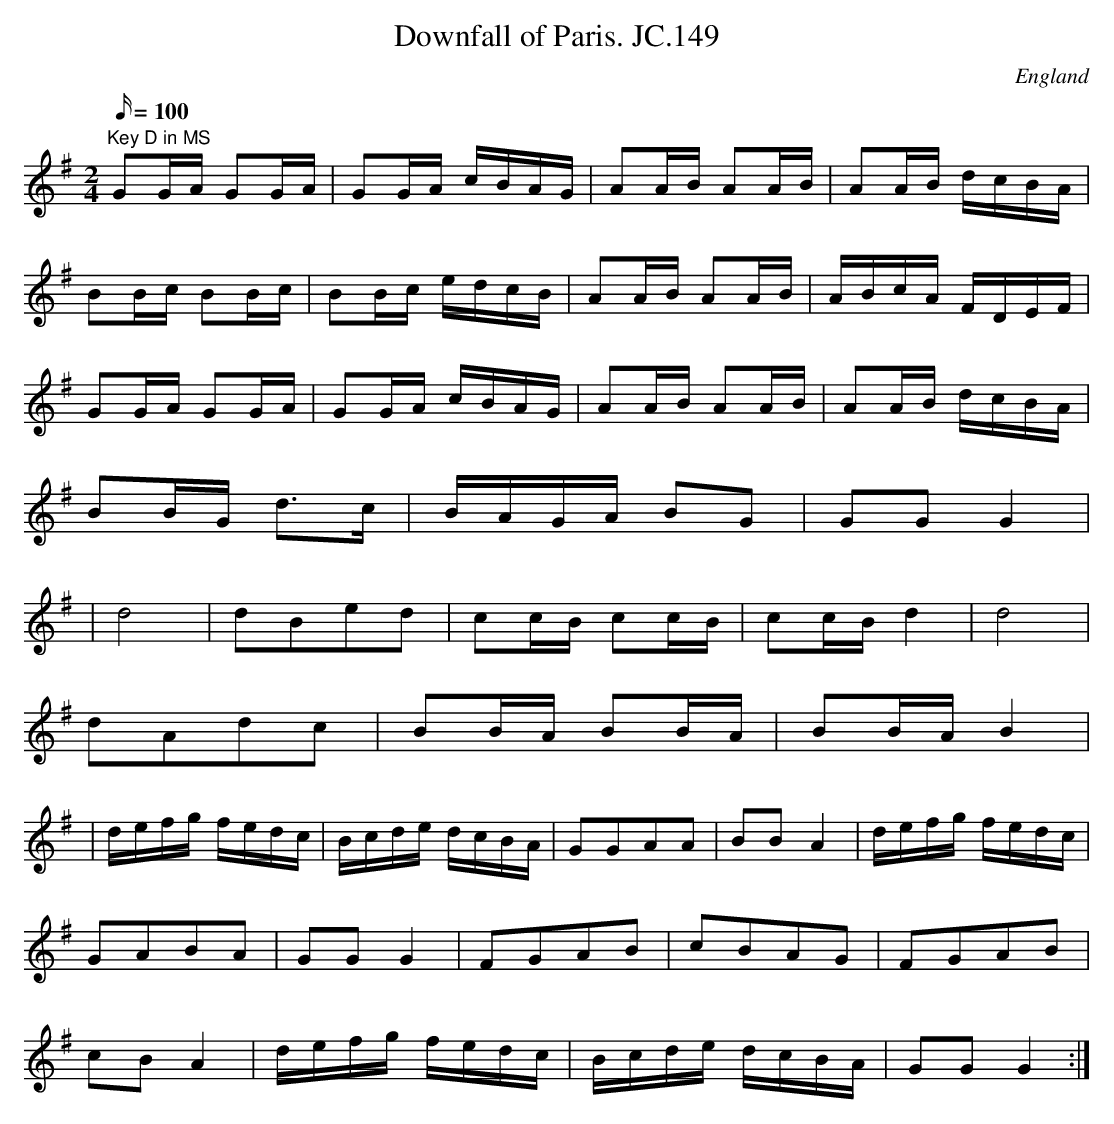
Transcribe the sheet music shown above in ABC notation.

X:1
T:Downfall of Paris. JC.149
M:2/4
L:1/16
Q:100
O:England
K:G
"Key D in MS"G2GA G2GA|G2GA cBAG|A2AB A2AB|A2AB dcBA|!
B2Bc B2Bc|B2Bc edcB|A2AB A2AB|ABcA FDEF|!
G2GA G2GA|G2GA cBAG|A2AB A2AB|A2AB dcBA|!
B2BG d3c|BAGA B2G2|G2G2 G4|!
|d8|d2B2e2d2|c2cB c2cB|c2cB d4|d8|!
d2A2d2c2|B2BA B2BA|B2BA B4|!
|defg fedc|Bcde dcBA|G2G2A2A2|B2B2A4|defg fedc|!
G2A2B2A2|G2G2G4|F2G2A2B2|c2B2A2G2|F2G2A2B2|!
c2B2A4|defg fedc|Bcde dcBA|G2G2G4:|]
